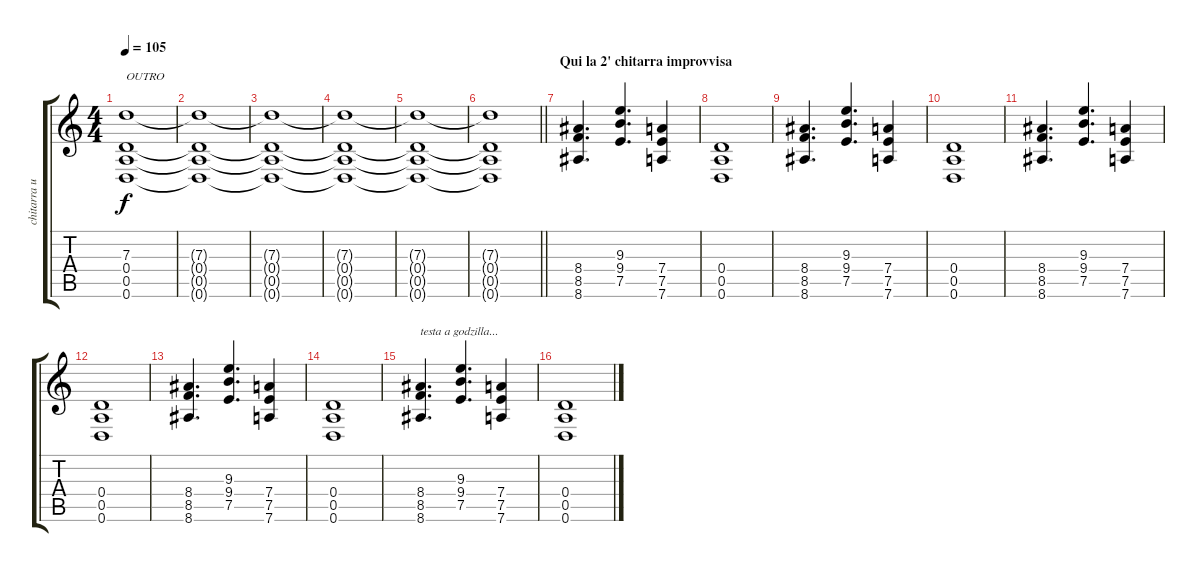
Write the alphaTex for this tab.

\track ("chitarra uno" "chitarra u") {instrument electricguitarclean}
\staff {score tabs}
\tuning (E4 A3 G3 D3 A2 D2) {hide}
\ts (4 4)
\tempo 105
\clef g2
\ks c
(7.3{t} 0.4{t} 0.5{t} 0.6{t}).1{txt "OUTRO" dy f} |
(7.3{t} 0.4{t} 0.5{t} 0.6{t}).1 |
(7.3{t} 0.4{t} 0.5{t} 0.6{t}).1 |
(7.3{t} 0.4{t} 0.5{t} 0.6{t}).1 |
(7.3{t} 0.4{t} 0.5{t} 0.6{t}).1 |
\barLineRight lightlight
(7.3{t} 0.4{t} 0.5{t} 0.6{t}).1 |
\section ("" "Qui la 2' chitarra improvvisa")
(8.4 8.5 8.6).4{d} (9.3 9.4 7.5).4{d} (7.4 7.5 7.6).4 |
(0.4 0.5 0.6).1 |
(8.4 8.5 8.6).4{d} (9.3 9.4 7.5).4{d} (7.4 7.5 7.6).4 |
(0.4 0.5 0.6).1 |
(8.4 8.5 8.6).4{d} (9.3 9.4 7.5).4{d} (7.4 7.5 7.6).4 |
(0.4 0.5 0.6).1 |
(8.4 8.5 8.6).4{d} (9.3 9.4 7.5).4{d} (7.4 7.5 7.6).4 |
(0.4 0.5 0.6).1 |
(8.4 8.5 8.6).4{d txt "testa a godzilla..."} (9.3 9.4 7.5).4{d} (7.4 7.5 7.6).4 |
(0.4 0.5 0.6).1
